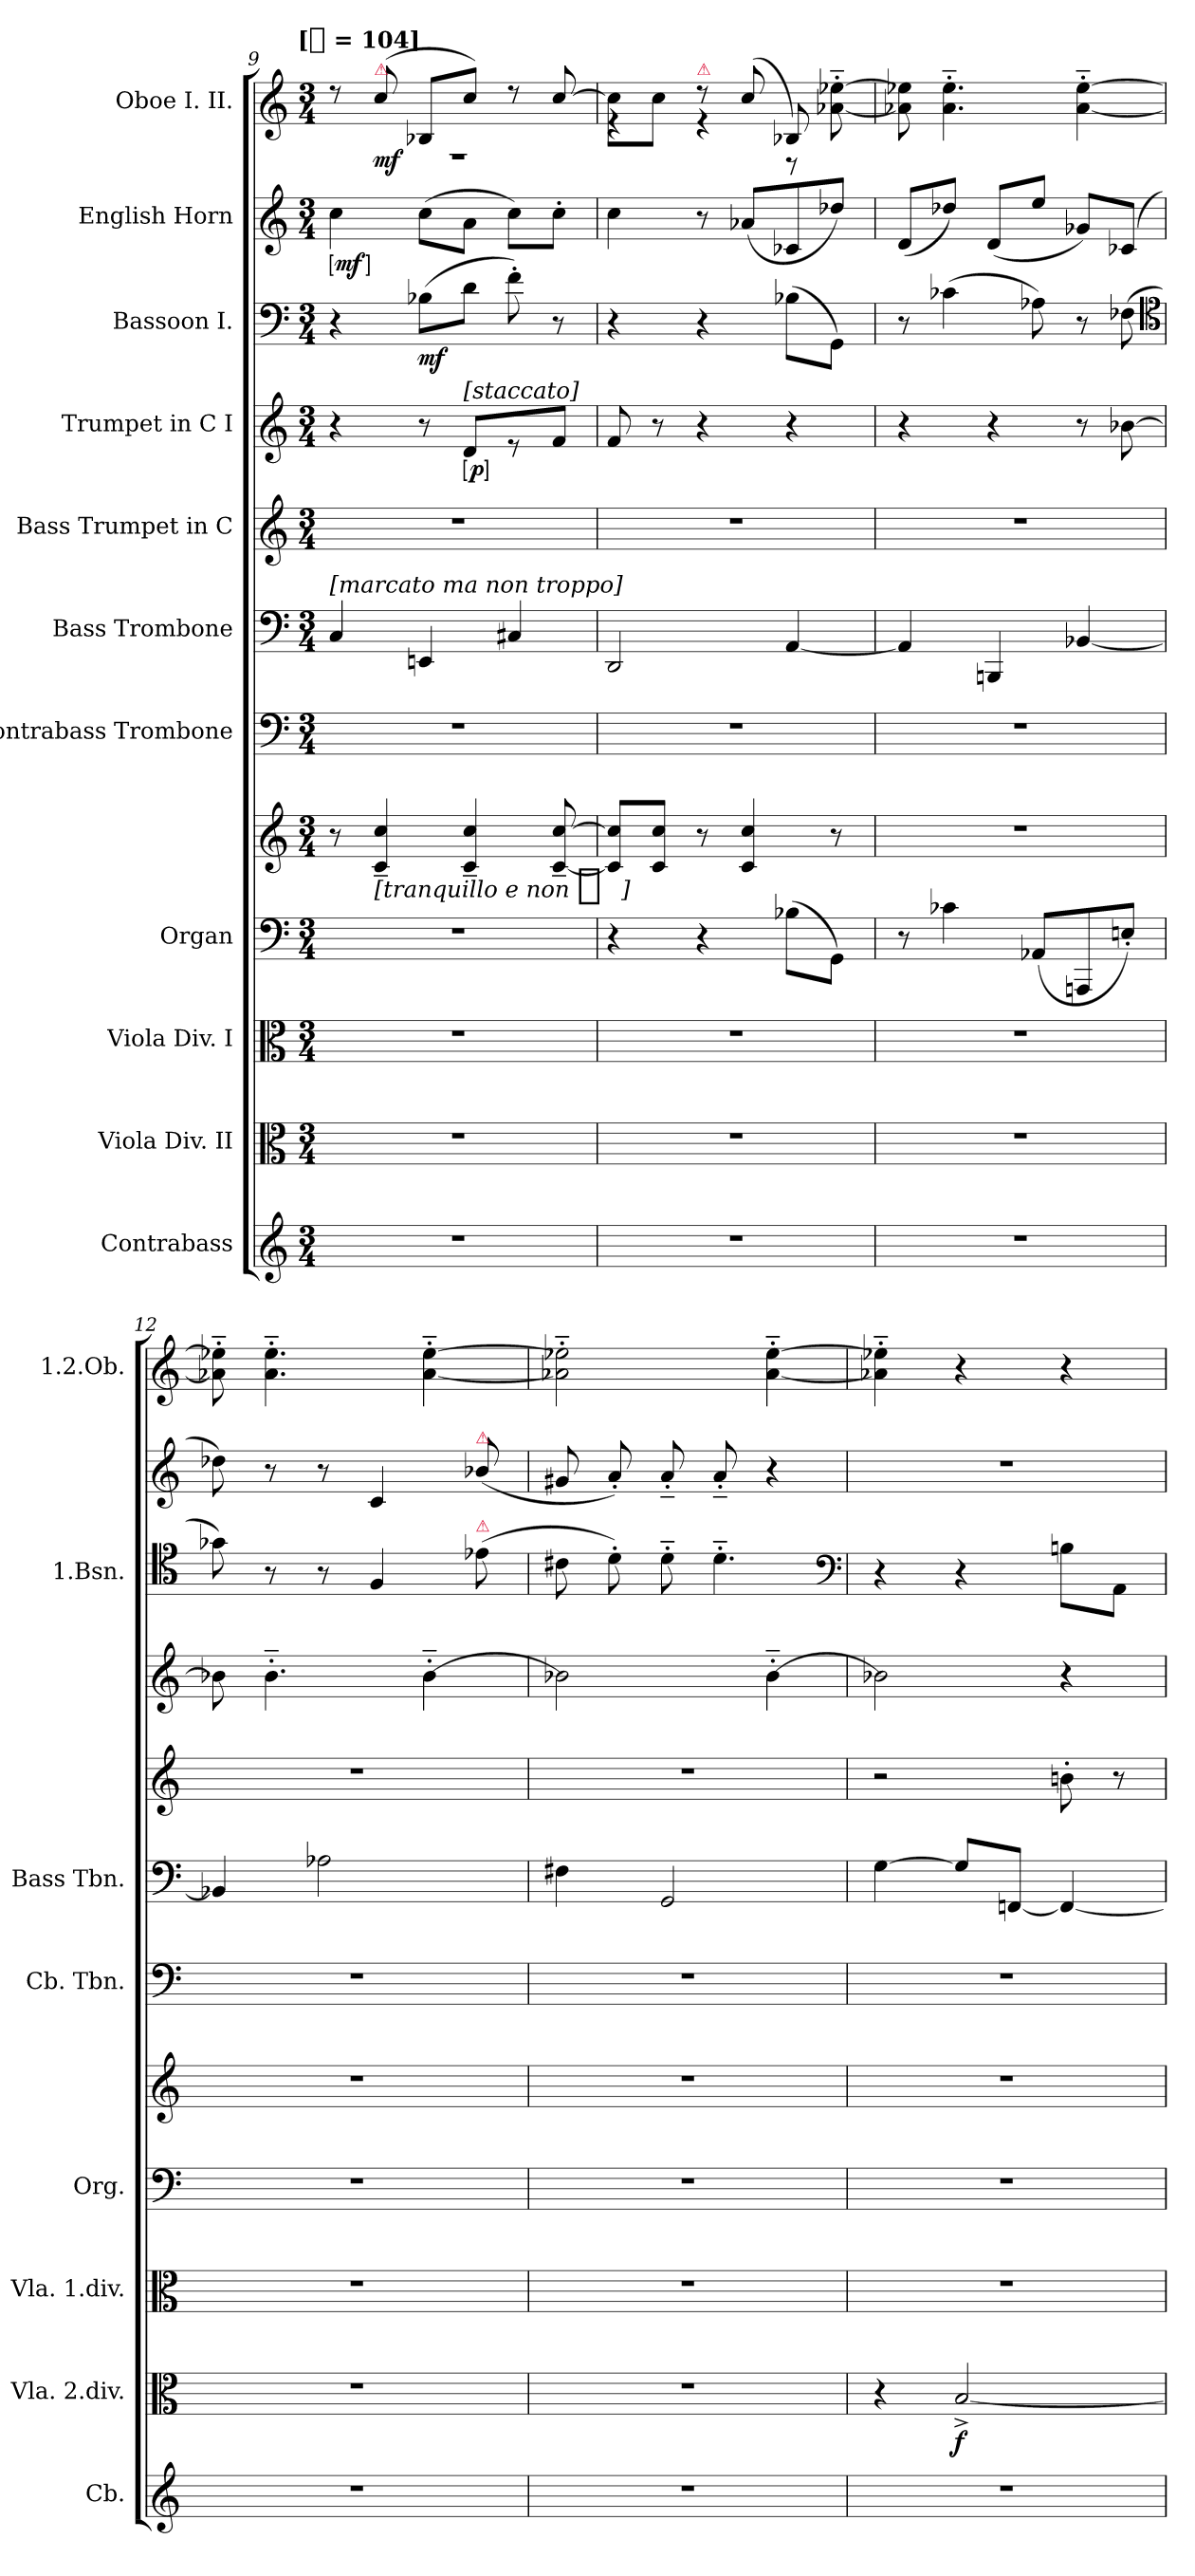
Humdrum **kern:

**kern	**kern	**dynam	**kern	**kern	**kern	**dynam	**kern	**kern	**kern	**kern	**dynam	**kern	**dynam	**kern	**dynam	**kern	**dynam
*part11	*part10	*part10	*part9	*part8	*part8	*part8	*part7	*part6	*part5	*part4	*part4	*part3	*part3	*part2	*part2	*part1	*part1
*staff12	*staff11	*staff11	*staff10	*staff9	*staff8	*staff8/9	*staff7	*staff6	*staff5	*staff4	*staff4	*staff3	*staff3	*staff2	*staff2	*staff1	*staff1
*I"Contrabass	*I"Viola Div. II	*	*I"Viola Div. I	*I"Organ	*	*	*I"Contrabass Trombone	*I"Bass Trombone	*I"Bass Trumpet in C	*I"Trumpet in C I	*	*I"Bassoon I.	*	*I"English Horn	*	*I"Oboe I. II.	*
*I'Cb.	*I'Vla. 2.div.	*	*I'Vla. 1.div.	*I'Org.	*	*	*I'Cb. Tbn.	*I'Bass Tbn.	*	*	*	*I'1.Bsn.	*	*	*	*I'1.2.Ob.	*
*clefG2	*clefC3	*	*clefC3	*clefF4	*clefG2	*	*clefF4	*clefF4	*clefG2	*clefG2	*	*clefF4	*	*clefG2	*	*clefG2	*
*ITrd7c12	*	*	*	*	*	*	*ITrd7c12	*	*ITrd7c12	*	*	*	*	*ITrd4c7	*	*	*
*k[]	*k[]	*	*k[]	*k[]	*k[]	*	*k[]	*k[]	*k[]	*k[]	*	*k[]	*	*k[b-]	*	*k[]	*
!!LO:TX:omd:t=[[quarter] = 104]
*M3/4	*M3/4	*	*M3/4	*M3/4	*M3/4	*	*M3/4	*M3/4	*M3/4	*M3/4	*	*M3/4	*	*M3/4	*	*M3/4	*
*MM104	*MM104	*	*MM104	*MM104	*MM104	*	*MM104	*MM104	*MM104	*MM104	*	*MM104	*	*MM104	*	*MM104	*
=9	=9	=9	=9	=9	=9	=9	=9	=9	=9	=9	=9	=9	=9	=9	=9	=9	=9
*	*	*	*	*	*	*	*	*	*	*	*	*	*	*	*	*^	*
!	!	!	!	!	!	!	!	!LO:TX:a:i:t=[marcato ma non troppo]	!	!	!	!	!	!	!	!	!	!
!	!	!	!	!	!	!	!	!	!	!	!	!	!	!	!LO:DY:ed=brack	!	!	!
4%3r	4%3r	.	4%3r	4%3r	8r	.	4%3r	4C	4%3r	4r	.	4r	.	4f	mf	8r	4%3r	.
!	!	!	!	!	!	!	!	!	!	!	!	!	!	!	!	!LO:TX:a:color=crimson:t=⚠	!	!
!	!	!	!	!	!	!LO:DY:t=[tranquillo e non %s ]	!	!	!	!	!	!	!	!	!	!	!	!
.	.	.	.	.	4c~ 4cc~	f	.	.	.	.	.	.	.	.	.	(8cc	.	mf
.	.	.	.	.	.	.	.	4EEn	.	8r	.	(8B-XL	mf	(8fL	.	8B-X/L	.	.
!	!	!	!	!	!	!	!	!	!	!LO:TX:a:i:t=[staccato]	!	!	!	!	!	!	!	!
!	!	!	!	!	!	!	!	!	!	!	!LO:DY:ed=brack	!	!	!	!	!	!	!
.	.	.	.	.	4c~ 4cc~	.	.	.	.	8dL	p	8dJ	.	8dJ	.	8cc/J)	.	.
.	.	.	.	.	.	.	.	4C#X	.	8r	.	8f')	.	8fL)	.	8r	.	.
.	.	.	.	.	[8c~ [8cc~	.	.	.	.	8fJ	.	8r	.	8f'J	.	[8cc	.	.
=10	=10	=10	=10	=10	=10	=10	=10	=10	=10	=10	=10	=10	=10	=10	=10	=10	=10	=10
4%3r	4%3r	.	4%3r	4r	8c]/ 8cc]/L	.	4%3r	2DD	4%3r	8f	.	4r	.	4f	.	8cc\L]	4r	.
.	.	.	.	.	8c/ 8cc/J	.	.	.	.	8r	.	.	.	.	.	8cc\J	.	.
!	!	!	!	!	!	!	!	!	!	!	!	!	!	!	!	!LO:TX:a:color=crimson:t=⚠	!	!
.	.	.	.	4r	8r	.	.	.	.	4r	.	4r	.	8r	.	8rdd	4re	.
.	.	.	.	.	4c 4cc	.	.	.	.	.	.	.	.	(8d-XL	.	(8cc	.	.
.	.	.	.	(8B-XL	.	.	.	[4AA	.	4r	.	(8B-XL	.	8F-X	.	8B-X)	8r	.
.	.	.	.	8GGJ)	8r	.	.	.	.	.	.	8GGJ)	.	8g-XJ)	.	8ryy	[8a-X'~ [8ee-X'~	.
*	*	*	*	*	*	*	*	*	*	*	*	*	*	*	*	*v	*v	*
=11	=11	=11	=11	=11	=11	=11	=11	=11	=11	=11	=11	=11	=11	=11	=11	=11	=11
4%3r	4%3r	.	4%3r	8r	4%3r	.	4%3r	4AA]	4%3r	4r	.	8r	.	(8GL	.	8a-X] 8ee-X]	.
.	.	.	.	4c-X	.	.	.	.	.	.	.	(4c-X	.	8g-XJ)	.	4.a-'~ 4.ee-'~	.
.	.	.	.	.	.	.	.	4BBBni	.	4r	.	.	.	(8GL	.	.	.
.	.	.	.	(8AA-XL	.	.	.	.	.	.	.	8A-X)	.	8aJ	.	.	.
.	.	.	.	8AAAn	.	.	.	[4BB-X	.	8r	.	8r	.	8c-XL)	.	[4a-'~ [4ee-'~	.
.	.	.	.	8En'J)	.	.	.	.	.	[8b-X	.	(8F-X	.	(8F-XJ	.	.	.
*	*	*	*	*	*	*	*	*	*	*	*	*clefC4	*	*	*	*	*
=12	=12	=12	=12	=12	=12	=12	=12	=12	=12	=12	=12	=12	=12	=12	=12	=12	=12
4%3r	4%3r	.	4%3r	4%3r	4%3r	.	4%3r	4BB-X]	4%3r	8b-X]	.	8g-X)	.	8g-X)	.	8a-X]'~ 8ee-X]'~	.
.	.	.	.	.	.	.	.	.	.	4.b-'~	.	8r	.	8r	.	4.a-'~ 4.ee-'~	.
.	.	.	.	.	.	.	.	2A-X	.	.	.	8r	.	8r	.	.	.
.	.	.	.	.	.	.	.	.	.	.	.	4F	.	4F	.	.	.
.	.	.	.	.	.	.	.	.	.	[4b-'~	.	.	.	.	.	[4a-'~ [4ee-'~	.
!	!	!	!	!	!	!	!	!	!	!	!	!	!	!LO:TX:a:color=crimson:t=⚠	!	!	!
!	!	!	!	!	!	!	!	!	!	!	!	!LO:TX:a:color=crimson:t=⚠	!	!	!	!	!
.	.	.	.	.	.	.	.	.	.	.	.	(8e-X	.	(8e-X/	.	.	.
=13	=13	=13	=13	=13	=13	=13	=13	=13	=13	=13	=13	=13	=13	=13	=13	=13	=13
4%3r	4%3r	.	4%3r	4%3r	4%3r	.	4%3r	4F#X	4%3r	2b-X]	.	8c#X	.	8c#X	.	2a-X]'~ 2ee-X]'~	.
.	.	.	.	.	.	.	.	.	.	.	.	8d')	.	8d')	.	.	.
.	.	.	.	.	.	.	.	2GG	.	.	.	8d'~	.	8d'~	.	.	.
.	.	.	.	.	.	.	.	.	.	.	.	4.d'~	.	8d'~	.	.	.
.	.	.	.	.	.	.	.	.	.	[4b-'~	.	.	.	4r	.	[4a-'~ [4ee-'~	.
*	*	*	*	*	*	*	*	*	*	*	*	*clefF4	*	*	*	*	*
=14	=14	=14	=14	=14	=14	=14	=14	=14	=14	=14	=14	=14	=14	=14	=14	=14	=14
4%3r	4r	.	4%3r	4%3r	4%3r	.	4%3r	[4G	2r	2b-X]	.	4r	.	4%3r	.	4a-X]'~ 4ee-X]'~	.
.	[2B^	f	.	.	.	.	.	8GL]	.	.	.	4r	.	.	.	4r	.
.	.	.	.	.	.	.	.	[8FFnJ	.	.	.	.	.	.	.	.	.
.	.	.	.	.	.	.	.	4FF_	8Bni'	4r	.	8BniL	.	.	.	4r	.
.	.	.	.	.	.	.	.	.	8r	.	.	8AAJ	.	.	.	.	.
=	=	=	=	=	=	=	=	=	=	=	=	=	=	=	=	=	=
*-	*-	*-	*-	*-	*-	*-	*-	*-	*-	*-	*-	*-	*-	*-	*-	*-	*-
